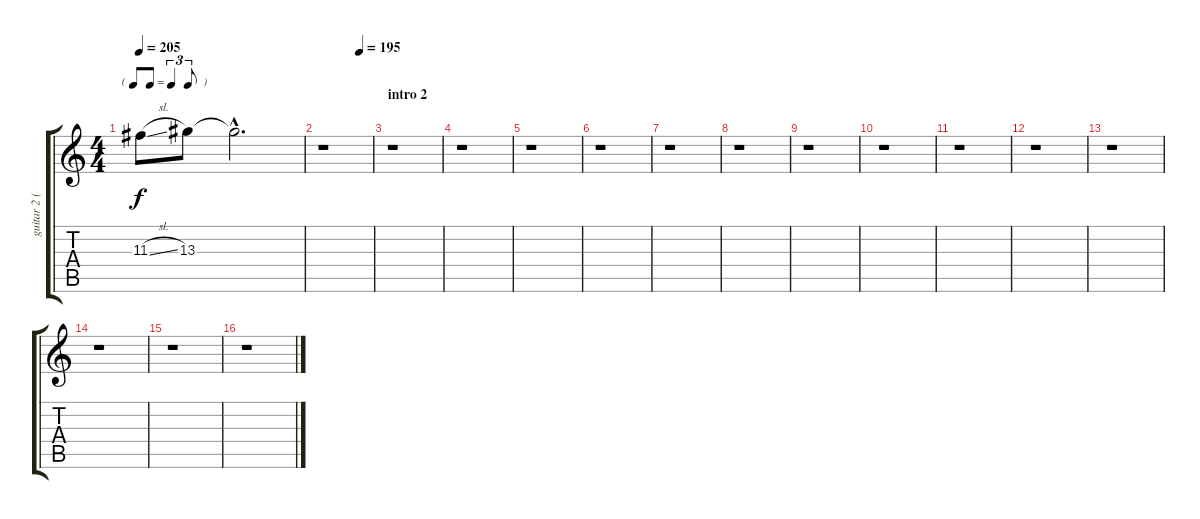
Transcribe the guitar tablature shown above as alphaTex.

\track ("guitar 2 (slide)" "guitar 2 (") {instrument overdrivenguitar}
\staff {score tabs}
\tuning (E4 B3 G3 D3 A2 E2) {hide}
\ts (4 4)
\tf triplet8th
\tempo 205
\clef g2
\ks c
11.3{sl}.8{dy f} 13.3.8 13.3{hac t}.2{d} |
\tempo (195 0.75)
r.1 |
\section ("" "intro 2")
r.1 |
r.1 |
r.1 |
r.1 |
r.1 |
r.1 |
r.1 |
r.1 |
r.1 |
r.1 |
r.1 |
r.1 |
r.1 |
r.1
